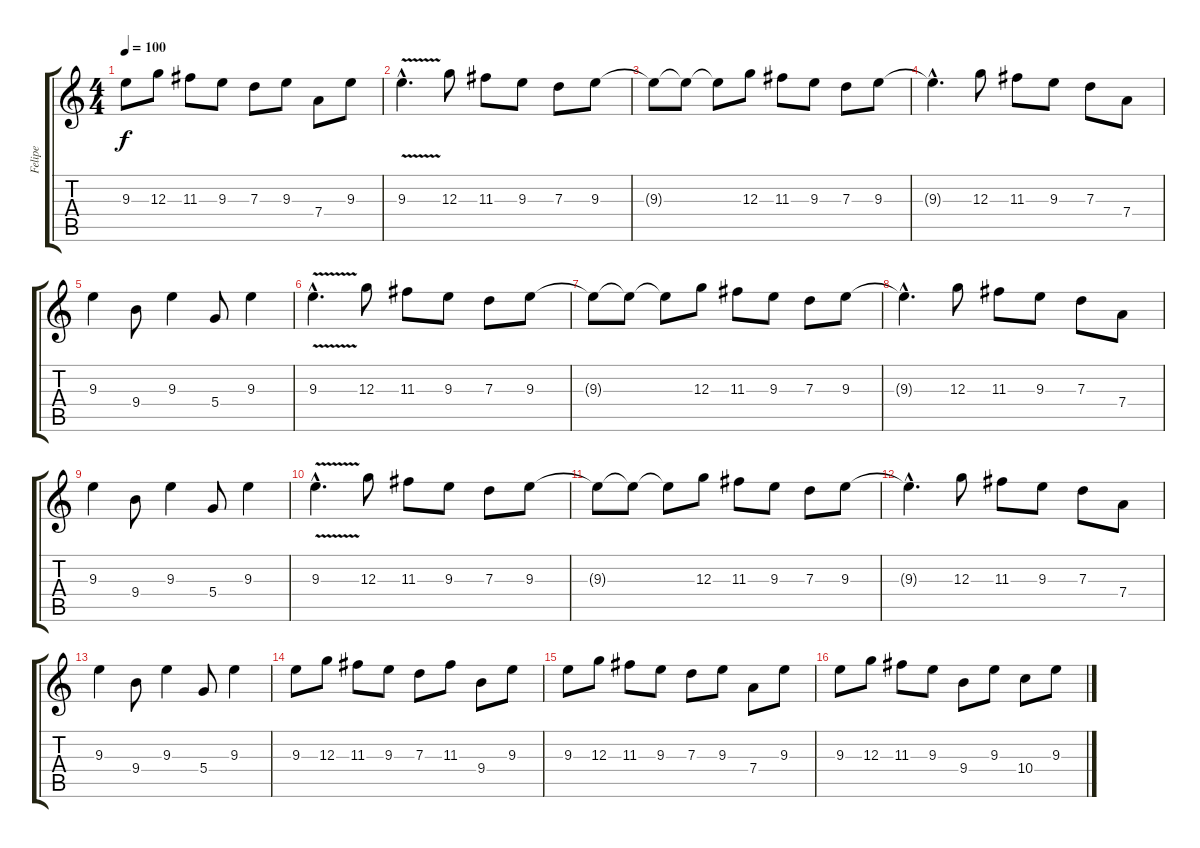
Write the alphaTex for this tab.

\track ("Felipe" "Felipe") {instrument distortionguitar}
\staff {score tabs}
\tuning (E4 B3 G3 D3 A2 E2) {hide}
\ts (4 4)
\tempo 100
\clef g2
\ks c
9.3.8{dy f} 12.3.8 11.3.8 9.3.8 7.3.8 9.3.8 7.4.8 9.3.8 |
9.3{v hac}.4{d} 12.3.8 11.3.8 9.3.8 7.3.8 9.3.8 |
9.3{t}.8 9.3{t}.8 9.3{t}.8 12.3.8 11.3.8 9.3.8 7.3.8 9.3.8 |
9.3{hac t}.4{d} 12.3.8 11.3.8 9.3.8 7.3.8 7.4.8 |
9.3.4 9.4.8 9.3.4 5.4.8 9.3.4 |
9.3{v hac}.4{d} 12.3.8 11.3.8 9.3.8 7.3.8 9.3.8 |
9.3{t}.8 9.3{t}.8 9.3{t}.8 12.3.8 11.3.8 9.3.8 7.3.8 9.3.8 |
9.3{hac t}.4{d} 12.3.8 11.3.8 9.3.8 7.3.8 7.4.8 |
9.3.4 9.4.8 9.3.4 5.4.8 9.3.4 |
9.3{v hac}.4{d} 12.3.8 11.3.8 9.3.8 7.3.8 9.3.8 |
9.3{t}.8 9.3{t}.8 9.3{t}.8 12.3.8 11.3.8 9.3.8 7.3.8 9.3.8 |
9.3{hac t}.4{d} 12.3.8 11.3.8 9.3.8 7.3.8 7.4.8 |
9.3.4 9.4.8 9.3.4 5.4.8 9.3.4 |
9.3.8 12.3.8 11.3.8 9.3.8 7.3.8 11.3.8 9.4.8 9.3.8 |
9.3.8 12.3.8 11.3.8 9.3.8 7.3.8 9.3.8 7.4.8 9.3.8 |
9.3.8 12.3.8 11.3.8 9.3.8 9.4.8 9.3.8 10.4.8 9.3.8
